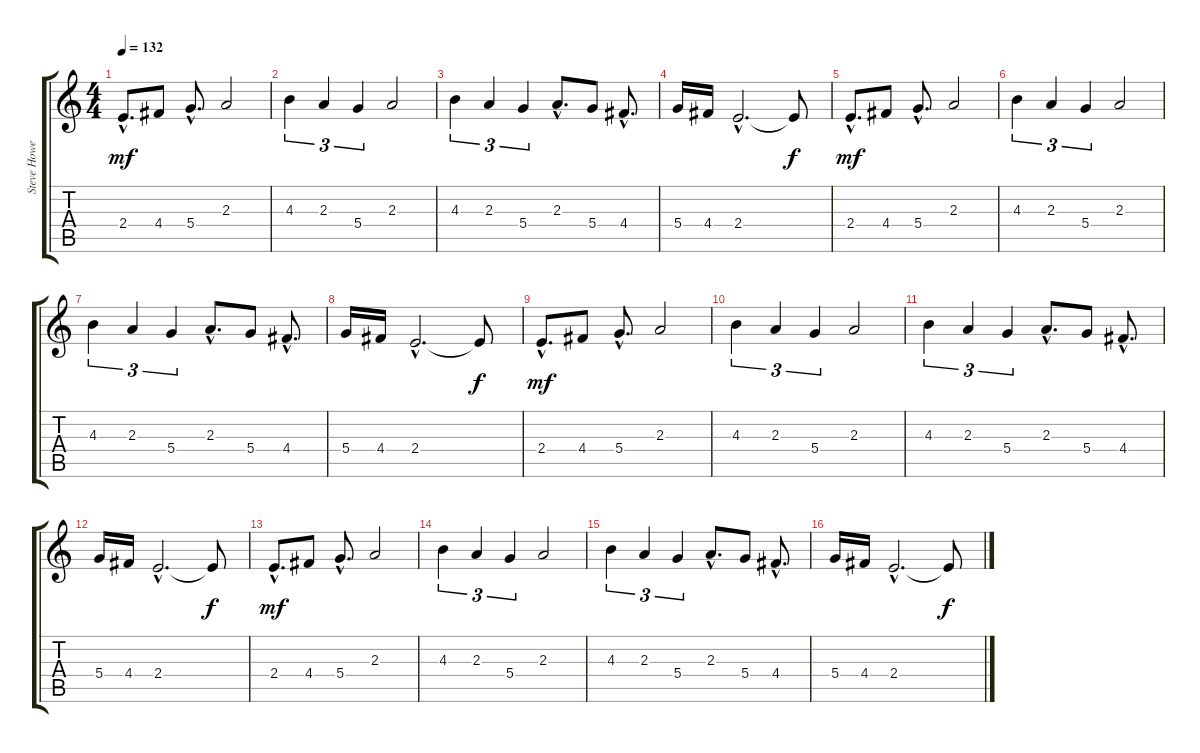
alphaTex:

\track ("Steve Howe 3" "Steve Howe") {instrument overdrivenguitar}
\staff {score tabs}
\tuning (E4 B3 G3 D3 A2 E2) {hide}
\ts (4 4)
\tempo 132
\clef g2
\ks c
2.4{hac}.8{d dy mf} 4.4.8 5.4{hac}.8{d} 2.3.2 |
4.3.4{tu (3 2)} 2.3.4{tu (3 2)} 5.4.4{tu (3 2)} 2.3.2 |
4.3.4{tu (3 2)} 2.3.4{tu (3 2)} 5.4.4{tu (3 2)} 2.3{hac}.8{d} 5.4.8 4.4{hac}.8{d} |
5.4.16 4.4.16 2.4{hac}.2{d} 2.4{t}.8{dy f} |
2.4{hac}.8{d dy mf} 4.4.8 5.4{hac}.8{d} 2.3.2 |
4.3.4{tu (3 2)} 2.3.4{tu (3 2)} 5.4.4{tu (3 2)} 2.3.2 |
4.3.4{tu (3 2)} 2.3.4{tu (3 2)} 5.4.4{tu (3 2)} 2.3{hac}.8{d} 5.4.8 4.4{hac}.8{d} |
5.4.16 4.4.16 2.4{hac}.2{d} 2.4{t}.8{dy f} |
2.4{hac}.8{d dy mf} 4.4.8 5.4{hac}.8{d} 2.3.2 |
4.3.4{tu (3 2)} 2.3.4{tu (3 2)} 5.4.4{tu (3 2)} 2.3.2 |
4.3.4{tu (3 2)} 2.3.4{tu (3 2)} 5.4.4{tu (3 2)} 2.3{hac}.8{d} 5.4.8 4.4{hac}.8{d} |
5.4.16 4.4.16 2.4{hac}.2{d} 2.4{t}.8{dy f} |
2.4{hac}.8{d dy mf} 4.4.8 5.4{hac}.8{d} 2.3.2 |
4.3.4{tu (3 2)} 2.3.4{tu (3 2)} 5.4.4{tu (3 2)} 2.3.2 |
4.3.4{tu (3 2)} 2.3.4{tu (3 2)} 5.4.4{tu (3 2)} 2.3{hac}.8{d} 5.4.8 4.4{hac}.8{d} |
5.4.16 4.4.16 2.4{hac}.2{d} 2.4{t}.8{dy f}
